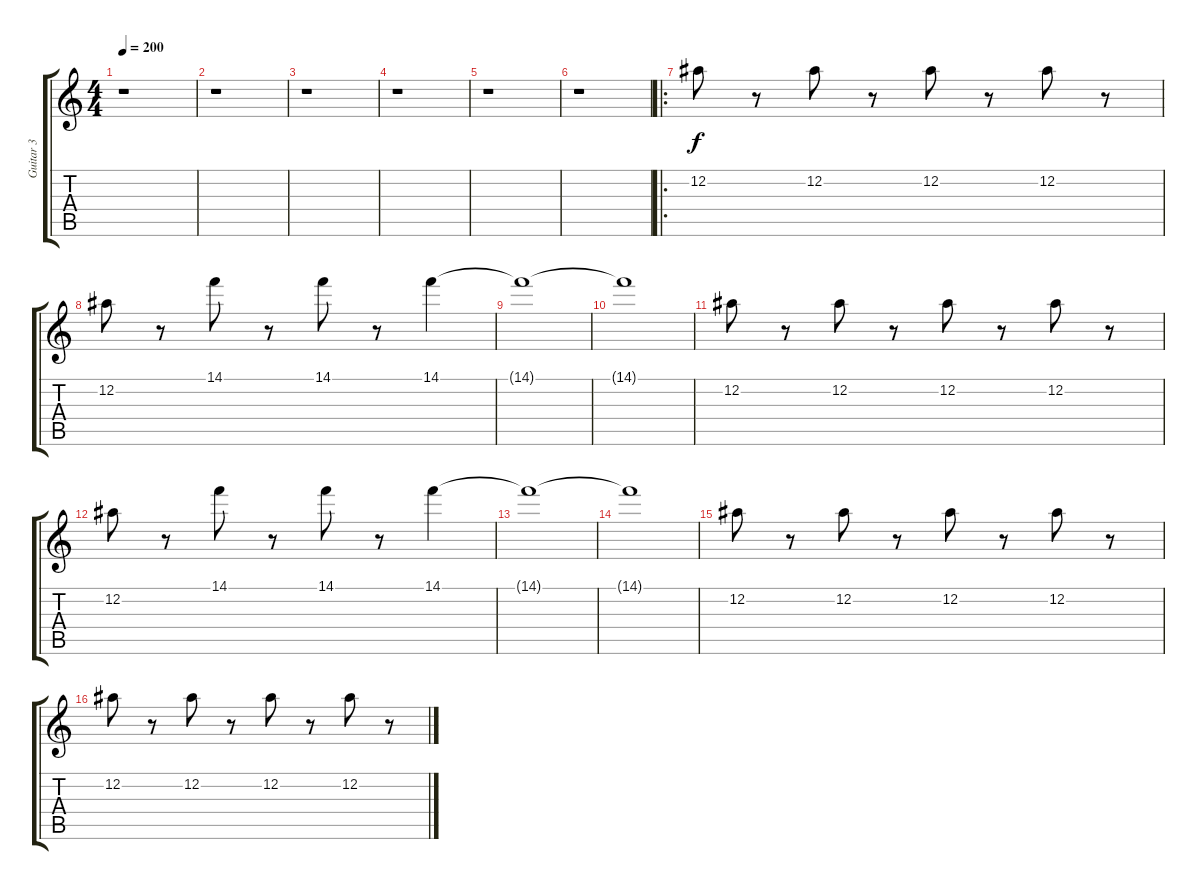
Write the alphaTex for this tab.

\track ("Guitar 3" "Guitar 3") {instrument overdrivenguitar}
\staff {score tabs}
\tuning (Eb4 Bb3 Gb3 Db3 Ab2 Eb2) {hide}
\ts (4 4)
\tempo 200
\clef g2
\ks c
r.1{dy f instrument overdrivenguitar} |
r.1 |
r.1 |
r.1 |
r.1 |
r.1 |
\ro
12.2.8 r.8 12.2.8 r.8 12.2.8 r.8 12.2.8 r.8 |
12.2.8 r.8 14.1.8 r.8 14.1.8 r.8 14.1.4 |
14.1{t}.1 |
14.1{t}.1 |
12.2.8 r.8 12.2.8 r.8 12.2.8 r.8 12.2.8 r.8 |
12.2.8 r.8 14.1.8 r.8 14.1.8 r.8 14.1.4 |
14.1{t}.1 |
14.1{t}.1 |
12.2.8 r.8 12.2.8 r.8 12.2.8 r.8 12.2.8 r.8 |
12.2.8 r.8 12.2.8 r.8 12.2.8 r.8 12.2.8 r.8
